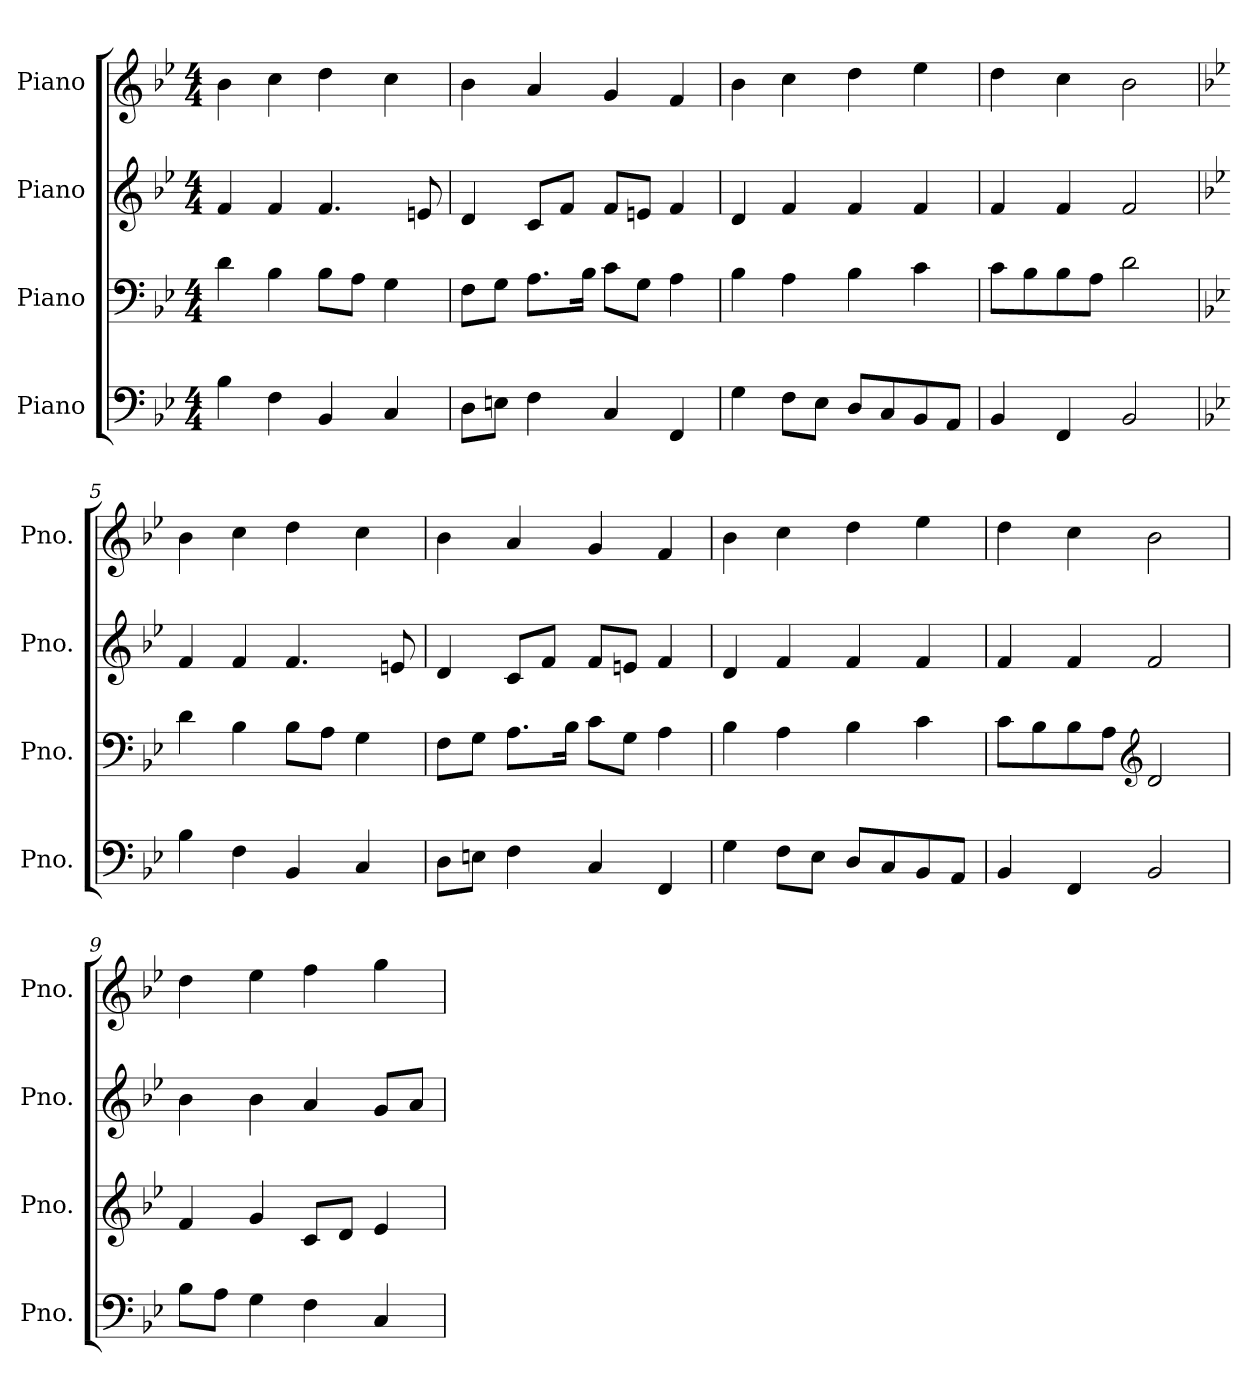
**kern	**kern	**kern	**kern
*part4	*part3	*part2	*part1
*staff4	*staff3	*staff2	*staff1
*I"Piano	*I"Piano	*I"Piano	*I"Piano
*I'Pno.	*I'Pno.	*I'Pno.	*I'Pno.
*clefF4	*clefF4	*clefG2	*clefG2
*k[b-e-]	*k[b-e-]	*k[b-e-]	*k[b-e-]
*M4/4	*M4/4	*M4/4	*M4/4
*MM120	*MM120	*MM120	*MM120
=1	=1	=1	=1
4B-\	4d\	4f/	4b-\
4F\	4B-\	4f/	4cc\
4BB-/	8B-\L	4.f/	4dd\
.	8A\J	.	.
4C/	4G\	.	4cc\
.	.	8en/	.
=2	=2	=2	=2
8D\L	8F\L	4d/	4b-\
8En\J	8G\J	.	.
4F\	8.A\L	8c/L	4a/
.	.	8f/J	.
.	16B-\Jk	.	.
4C/	8c\L	8f/L	4g/
.	8G\J	8en/J	.
4FF/	4A\	4f/	4f/
=3	=3	=3	=3
4G\	4B-\	4d/	4b-\
8F\L	4A\	4f/	4cc\
8E-\J	.	.	.
8D/L	4B-\	4f/	4dd\
8C/	.	.	.
8BB-/	4c\	4f/	4ee-\
8AA/J	.	.	.
=4	=4	=4	=4
4BB-/	8c\L	4f/	4dd\
.	8B-\	.	.
4FF/	8B-\	4f/	4cc\
.	8A\J	.	.
2BB-/	2d\	2f/	2b-\
=5	=5	=5	=5
*k[b-e-]	*k[b-e-]	*k[b-e-]	*k[b-e-]
4B-\	4d\	4f/	4b-\
4F\	4B-\	4f/	4cc\
4BB-/	8B-\L	4.f/	4dd\
.	8A\J	.	.
4C/	4G\	.	4cc\
.	.	8en/	.
!!LO:LB:g=z
=6	=6	=6	=6
8D\L	8F\L	4d/	4b-\
8En\J	8G\J	.	.
4F\	8.A\L	8c/L	4a/
.	.	8f/J	.
.	16B-\Jk	.	.
4C/	8c\L	8f/L	4g/
.	8G\J	8en/J	.
4FF/	4A\	4f/	4f/
=7	=7	=7	=7
4G\	4B-\	4d/	4b-\
8F\L	4A\	4f/	4cc\
8E-\J	.	.	.
8D/L	4B-\	4f/	4dd\
8C/	.	.	.
8BB-/	4c\	4f/	4ee-\
8AA/J	.	.	.
=8	=8	=8	=8
4BB-/	8c\L	4f/	4dd\
.	8B-\	.	.
4FF/	8B-\	4f/	4cc\
.	8A\J	.	.
*	*clefG2	*	*
2BB-/	2d/	2f/	2b-\
=9	=9	=9	=9
8B-\L	4f/	4b-\	4dd\
8A\J	.	.	.
4G\	4g/	4b-\	4ee-\
4F\	8c/L	4a/	4ff\
.	8d/J	.	.
4C/	4e-/	8g/L	4gg\
.	.	8a/J	.
=	=	=	=
*-	*-	*-	*-
